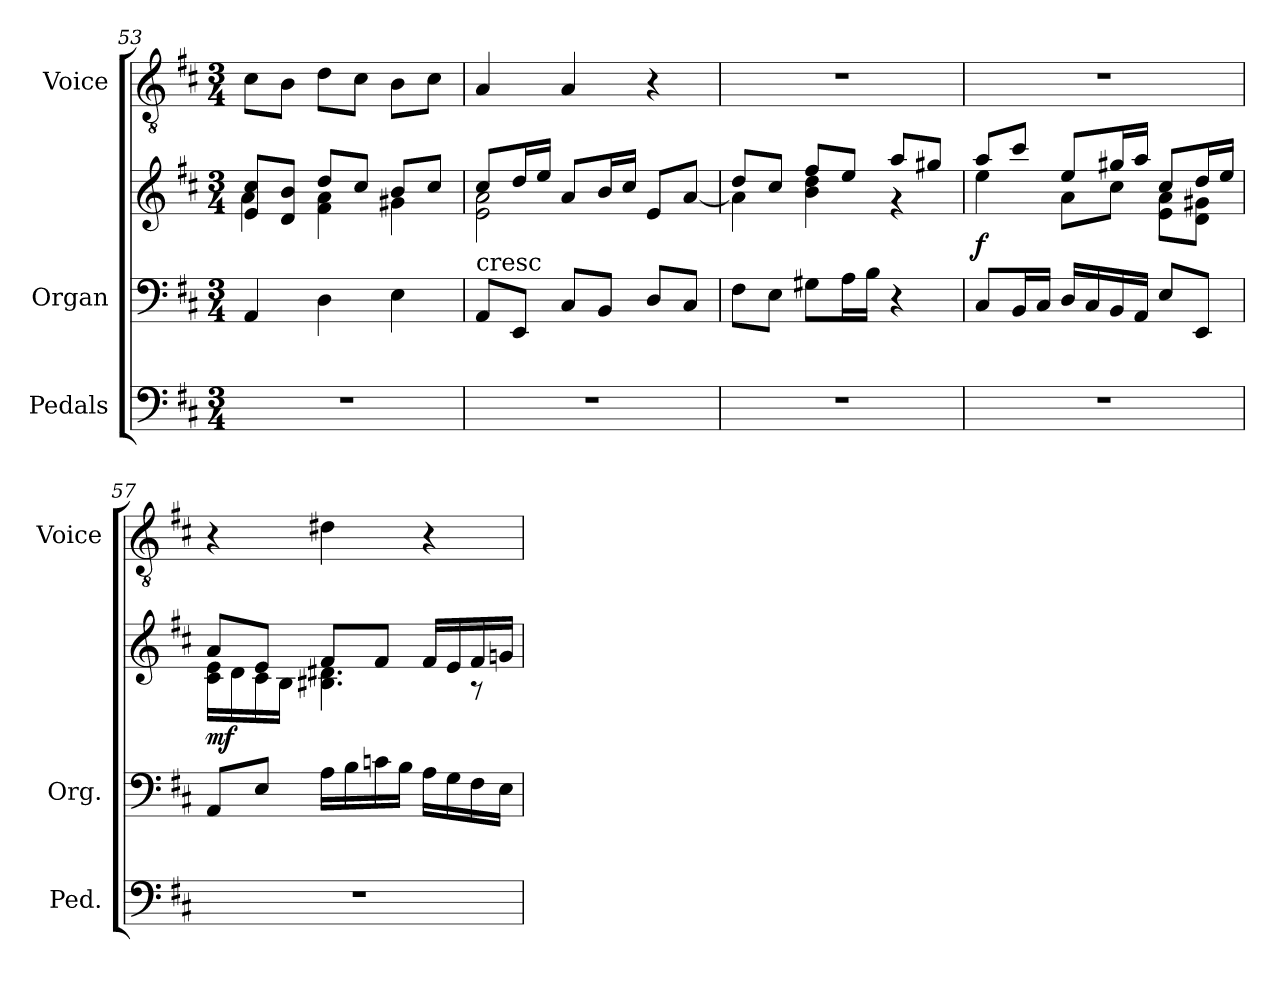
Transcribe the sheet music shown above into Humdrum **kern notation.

**kern	**kern	**kern	**dynam	**kern
*part3	*part2	*part2	*part2	*part1
*staff4	*staff3	*staff2	*staff2/3	*staff1
*I"Pedals	*I"Organ	*	*	*I"Voice
*I'Ped.	*I'Org.	*	*	*I'Voice
*clefF4	*clefF4	*clefG2	*	*clefGv2
*	*	*	*	*ITrd7c12
*k[f#c#]	*k[f#c#]	*k[f#c#]	*	*k[f#c#]
*b:	*b:	*b:	*	*b:
*M3/4	*M3/4	*M3/4	*	*M3/4
=53	=53	=53	=53	=53
!LO:N:vis=1	!	!	!	!
*	*	*^	*	*
2.r	4AAi/	8ei/ 8cc#iL	4ai\	.	8C#i\L
.	.	8di/ 8biJ	.	.	8BBi\J
.	4Di\	8ddi/L	4f#i\ 4ai	.	8Di\L
.	.	8cc#i/J	.	.	8C#i\J
.	4Ei\	8bi/L	4g#Xi\	.	8BBi\L
.	.	8cc#i/J	.	.	8C#i\J
=54	=54	=54	=54	=54	=54
!	!LO:TX:a:t=cresc	!	!	!	!
!LO:N:vis=1	!	!	!	!	!
2.r	8AAi/L	8cc#i/L	2ei\ 2ai	.	4AAi/
.	8EEi/J	16ddi/L	.	.	.
.	.	16eei/JJ	.	.	.
.	8C#i/L	8ai/L	.	.	4AAi/
.	8BBi/J	16bi/L	.	.	.
.	.	16cc#i/JJ	.	.	.
.	8Di/L	8ei/L	4ryy	.	4r
.	8C#i/J	[<8ai/J	.	.	.
=55	=55	=55	=55	=55	=55
!LO:N:vis=1	!	!	!	!	!LO:N:vis=1
2.r	8F#i\L	8ddi/L	4ai\]	.	2.r
.	8Ei\J	8cc#i/J	.	.	.
.	8G#Xi\L	8ff#i/L	4bi\ 4ddi	.	.
.	16Ai\L	8eei/J	.	.	.
.	16Bi\JJ	.	.	.	.
.	4r	8aai/L	4r	.	.
.	.	8gg#Xi/J	.	.	.
!!LO:LB:g=z
=56	=56	=56	=56	=56	=56
!LO:N:vis=1	!	!	!	!	!LO:N:vis=1
2.r	8C#i/L	8aai/L	4eei\	f	2.r
.	16BBi/L	8ccc#i/J	.	.	.
.	16C#i/JJ	.	.	.	.
.	16Di/LL	8eei/L	8ai\L	.	.
.	16C#i/	.	.	.	.
.	16BBi/	16gg#Xi/L	8cc#i\J	.	.
.	16AAi/JJ	16aai/JJ	.	.	.
.	8Ei/L	8cc#i/L	8ei\ 8aiL	.	.
.	8EEi/J	16ddi/L	8di\ 8g#XiJ	.	.
.	.	16eei/JJ	.	.	.
=57	=57	=57	=57	=57	=57
!LO:N:vis=1	!	!	!	!	!
2.r	8AAi/L	8ai/L	16c#i\ 16eiLL	mf	4r
.	.	.	16di\	.	.
.	8Ei/J	8ei/J	16c#i\	.	.
.	.	.	16Bi\JJ	.	.
.	16Ai\LL	8f#i/L	4.B#Xi\ 4.d#Xi	.	4D#Xi\
.	16Bi\	.	.	.	.
.	16cni\	8f#i/J	.	.	.
.	16Bi\JJ	.	.	.	.
.	16Ai\LL	16f#i/LL	.	.	4r
.	16Gi\	16ei/	.	.	.
.	16F#i\	16f#i/	8r	.	.
.	16Ei\JJ	16gni/JJ	.	.	.
*	*	*v	*v	*	*
=	=	=	=	=
*-	*-	*-	*-	*-
